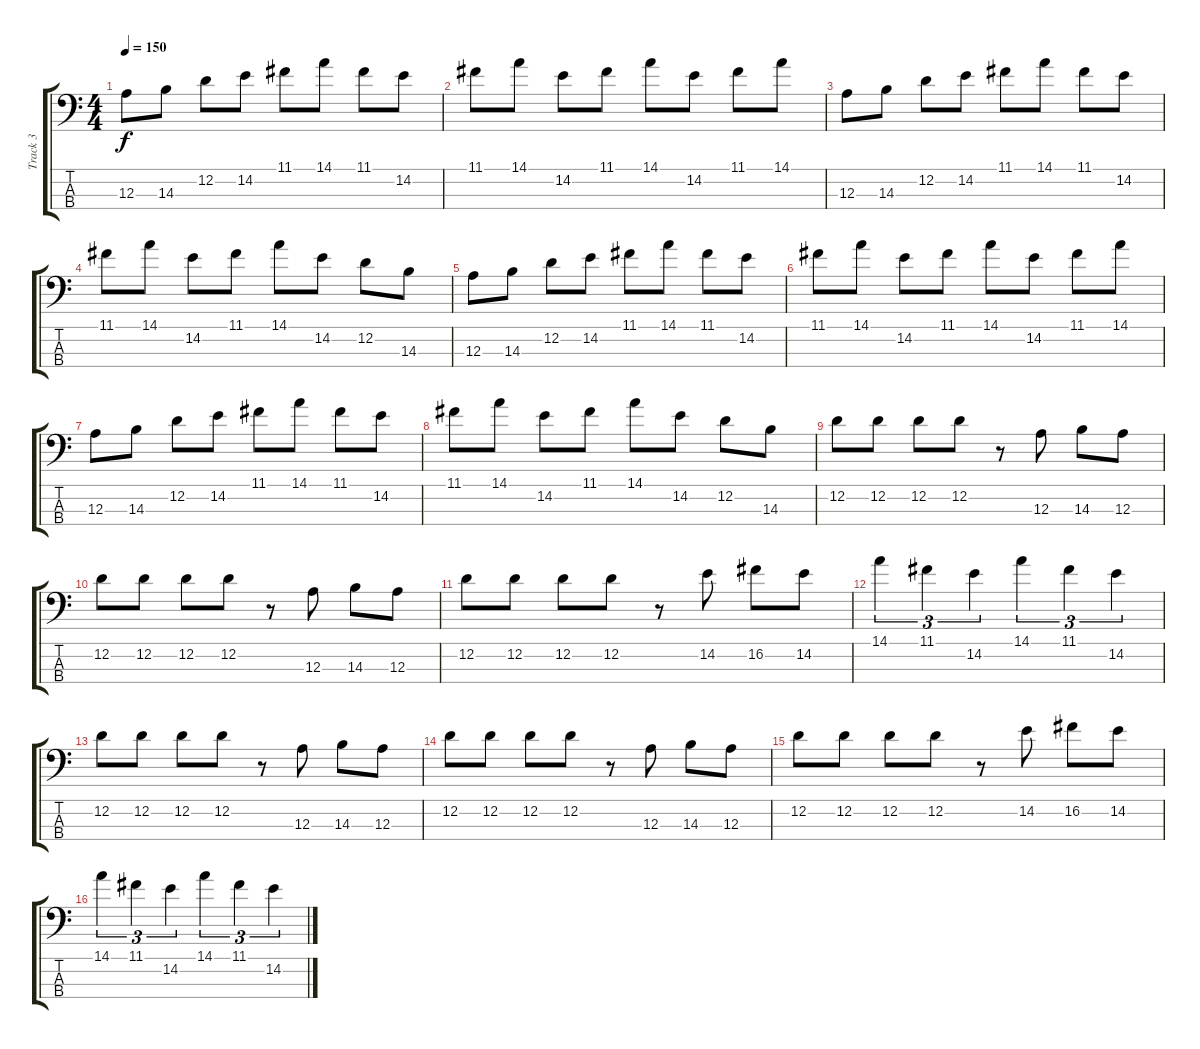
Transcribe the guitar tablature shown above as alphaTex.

\track ("Track 3" "Track 3") {instrument electricbasspick}
\staff {score tabs}
\tuning (G2 D2 A1 D1) {hide}
\ts (4 4)
\tempo 150
\clef f4
\ks c
12.3.8{dy f} 14.3.8 12.2.8 14.2.8 11.1.8 14.1.8 11.1.8 14.2.8 |
11.1.8 14.1.8 14.2.8 11.1.8 14.1.8 14.2.8 11.1.8 14.1.8 |
12.3.8 14.3.8 12.2.8 14.2.8 11.1.8 14.1.8 11.1.8 14.2.8 |
11.1.8 14.1.8 14.2.8 11.1.8 14.1.8 14.2.8 12.2.8 14.3.8 |
12.3.8 14.3.8 12.2.8 14.2.8 11.1.8 14.1.8 11.1.8 14.2.8 |
11.1.8 14.1.8 14.2.8 11.1.8 14.1.8 14.2.8 11.1.8 14.1.8 |
12.3.8 14.3.8 12.2.8 14.2.8 11.1.8 14.1.8 11.1.8 14.2.8 |
11.1.8 14.1.8 14.2.8 11.1.8 14.1.8 14.2.8 12.2.8 14.3.8 |
12.2.8 12.2.8 12.2.8 12.2.8 r.8 12.3.8 14.3.8 12.3.8 |
12.2.8 12.2.8 12.2.8 12.2.8 r.8 12.3.8 14.3.8 12.3.8 |
12.2.8 12.2.8 12.2.8 12.2.8 r.8 14.2.8 16.2.8 14.2.8 |
14.1.4{tu (3 2)} 11.1.4{tu (3 2)} 14.2.4{tu (3 2)} 14.1.4{tu (3 2)} 11.1.4{tu (3 2)} 14.2.4{tu (3 2)} |
12.2.8 12.2.8 12.2.8 12.2.8 r.8 12.3.8 14.3.8 12.3.8 |
12.2.8 12.2.8 12.2.8 12.2.8 r.8 12.3.8 14.3.8 12.3.8 |
12.2.8 12.2.8 12.2.8 12.2.8 r.8 14.2.8 16.2.8 14.2.8 |
14.1.4{tu (3 2)} 11.1.4{tu (3 2)} 14.2.4{tu (3 2)} 14.1.4{tu (3 2)} 11.1.4{tu (3 2)} 14.2.4{tu (3 2)}
